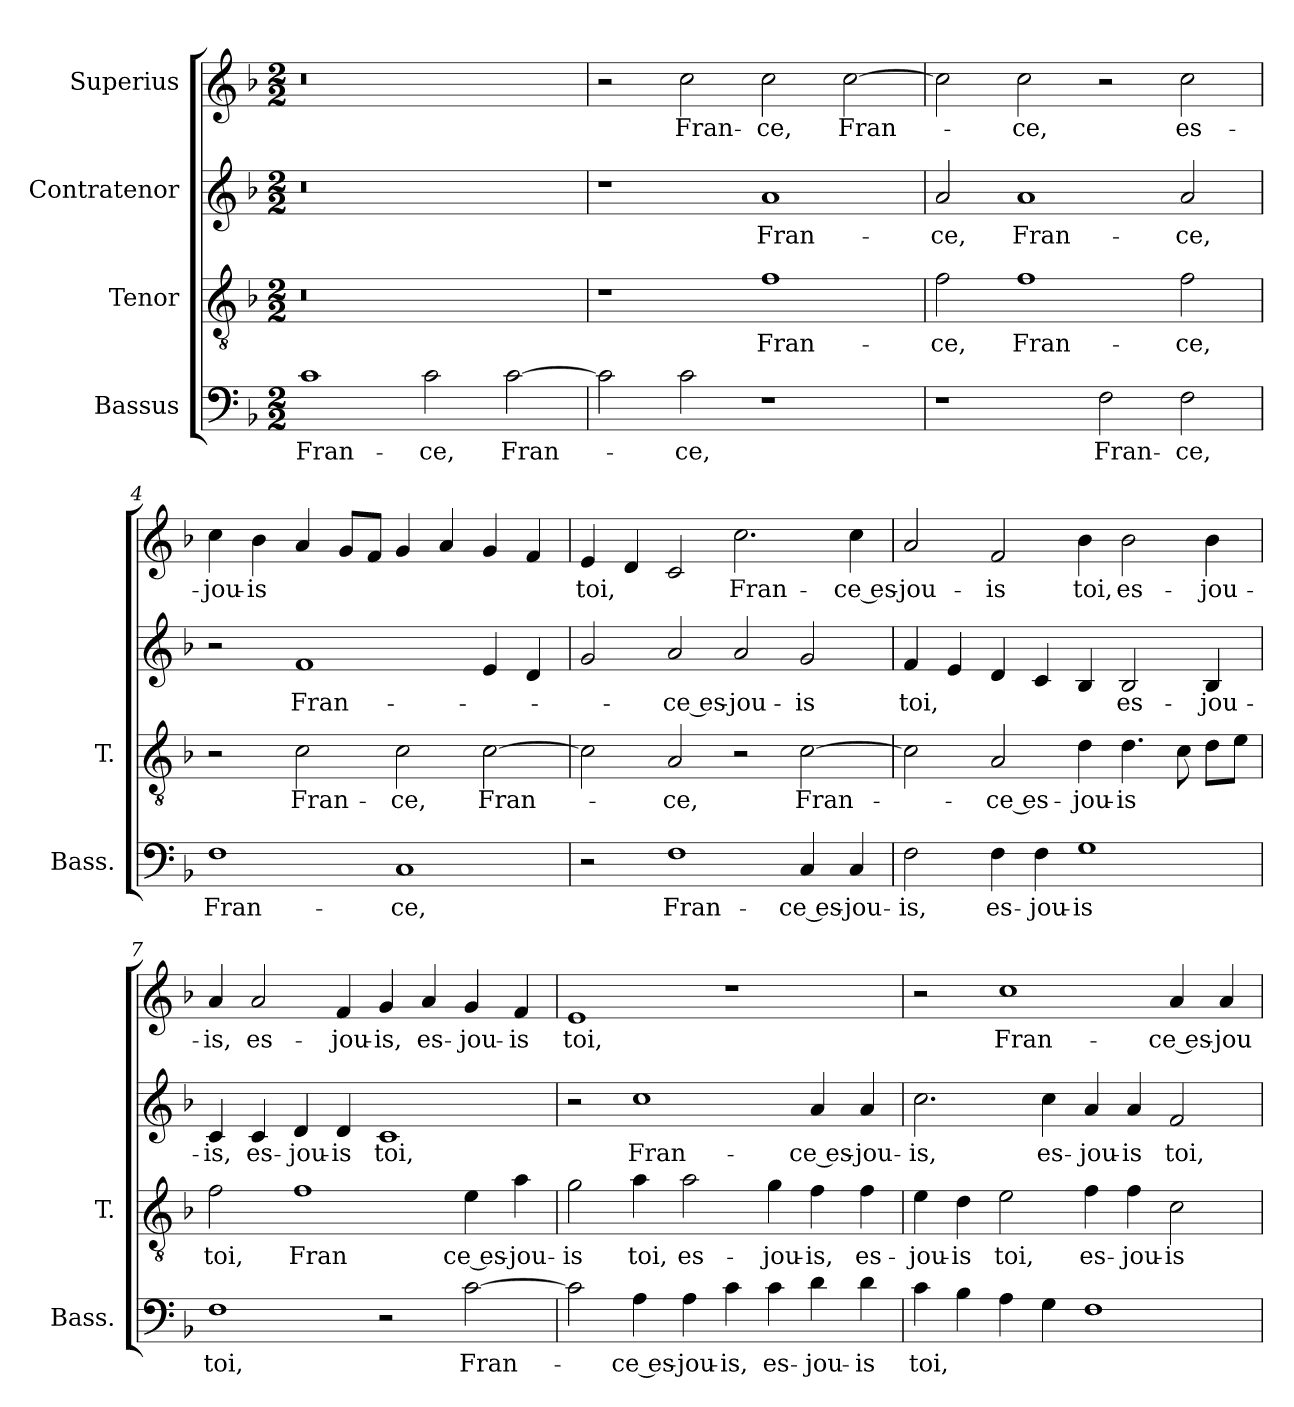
**kern	**text	**kern	**text	**kern	**text	**kern	**text
*part4	*part4	*part3	*part3	*part2	*part2	*part1	*part1
*staff4	*staff4	*staff3	*staff3	*staff2	*staff2	*staff1	*staff1
*I"Bassus	*	*I"Tenor	*	*I"Contratenor	*	*I"Superius	*
*I'Bass.	*	*I'T.	*	*	*	*	*
*clefF4	*	*clefGv2	*	*clefG2	*	*clefG2	*
*	*	*ITrd7c12	*	*	*	*	*
*k[b-]	*	*k[b-]	*	*k[b-]	*	*k[b-]	*
*F:	*	*F:	*	*F:	*	*F:	*
*M2/2	*	*M2/2	*	*M2/2	*	*M2/2	*
=1	=1	=1	=1	=1	=1	=1	=1
!	!	!LO:N:vis=0	!	!LO:N:vis=0	!	!LO:N:vis=0	!
1c\	Fran-	1r	.	1r	.	1r	.
2c\	-ce,	1ryy	.	1ryy	.	1ryy	.
[2c\	Fran-	.	.	.	.	.	.
=2	=2	=2	=2	=2	=2	=2	=2
2c\]	.	1r	.	1r	.	2r	.
2c\	-ce,	.	.	.	.	2cc\	Fran-
1r	.	1F\	Fran-	1a/	Fran-	2cc\	-ce,
.	.	.	.	.	.	[2cc\	Fran-
=3	=3	=3	=3	=3	=3	=3	=3
1r	.	2F\	-ce,	2a/	-ce,	2cc\]	.
.	.	1F\	Fran-	1a/	Fran-	2cc\	-ce,
2F\	Fran-	.	.	.	.	2r	.
2F\	-ce,	2F\	-ce,	2a/	-ce,	2cc\	es-
=4	=4	=4	=4	=4	=4	=4	=4
1F\	Fran-	2r	.	2r	.	4cc\	-jou-
.	.	.	.	.	.	4b-\	-is
.	.	2C\	Fran-	1f/	Fran-	4a/	.
.	.	.	.	.	.	8g/L	.
.	.	.	.	.	.	8f/J	.
1C/	-ce,	2C\	-ce,	.	.	4g/	.
.	.	.	.	.	.	4a/	.
.	.	[2C\	Fran-	4e/	.	4g/	.
.	.	.	.	4d/	.	4f/	.
!!LO:LB:g=z
=5	=5	=5	=5	=5	=5	=5	=5
2r	.	2C\]	.	2g/	.	4e/	toi,
.	.	.	.	.	.	4d/	.
1F\	Fran-	2AA/	-ce,	2a/	-ce es-	2c/	.
.	.	2r	.	2a/	-jou-	2.cc\	Fran-
4C/	-ce es-	[2C\	Fran-	2g/	-is	.	.
4C/	-jou-	.	.	.	.	4cc\	-ce es-
=6	=6	=6	=6	=6	=6	=6	=6
2F\	-is,	2C\]	.	4f/	toi,	2a/	-jou-
.	.	.	.	4e/	.	.	.
4F\	es-	2AA/	-ce es-	4d/	.	2f/	-is
4F\	-jou-	.	.	4c/	.	.	.
1G\	-is	4D\	-jou-	4B-/	.	4b-\	toi,
.	.	4.D\	-is	2B-/	es-	2b-\	es-
.	.	8C\	.	.	.	.	.
.	.	8D\L	.	4B-/	-jou-	4b-\	-jou-
.	.	8E\J	.	.	.	.	.
=7	=7	=7	=7	=7	=7	=7	=7
1F\	toi,	2F\	toi,	4c/	-is,	4a/	-is,
.	.	.	.	4c/	es-	2a/	es-
.	.	1F\	Fran	4d/	-jou-	.	.
.	.	.	.	4d/	-is	4f/	-jou-
2r	.	.	.	1c/	toi,	4g/	-is,
.	.	.	.	.	.	4a/	es-
[2c\	Fran-	4E\	ce es-	.	.	4g/	-jou-
.	.	4A\	-jou-	.	.	4f/	-is
!!LO:LB:g=z
=8	=8	=8	=8	=8	=8	=8	=8
2c\]	.	2G\	-is	2r	.	1e/	toi,
4A\	-ce es-	4A\	toi,	1cc\	Fran-	.	.
4A\	-jou-	2A\	es-	.	.	.	.
4c\	-is,	.	.	.	.	1r	.
4c\	es-	4G\	-jou-	.	.	.	.
4d\	-jou-	4F\	-is,	4a/	-ce es-	.	.
4d\	-is	4F\	es-	4a/	-jou-	.	.
=9	=9	=9	=9	=9	=9	=9	=9
4c\	toi,	4E\	-jou-	2.cc\	-is,	2r	.
4B-\	.	4D\	-is	.	.	.	.
4A\	.	2E\	toi,	.	.	1cc\	Fran-
4G\	.	.	.	4cc\	es-	.	.
1F\	.	4F\	es-	4a/	-jou-	.	.
.	.	4F\	-jou-	4a/	-is	.	.
.	.	2C\	-is	2f/	toi,	4a/	-ce es-
.	.	.	.	.	.	4a/	-jou-
=	=	=	=	=	=	=	=
*-	*-	*-	*-	*-	*-	*-	*-
